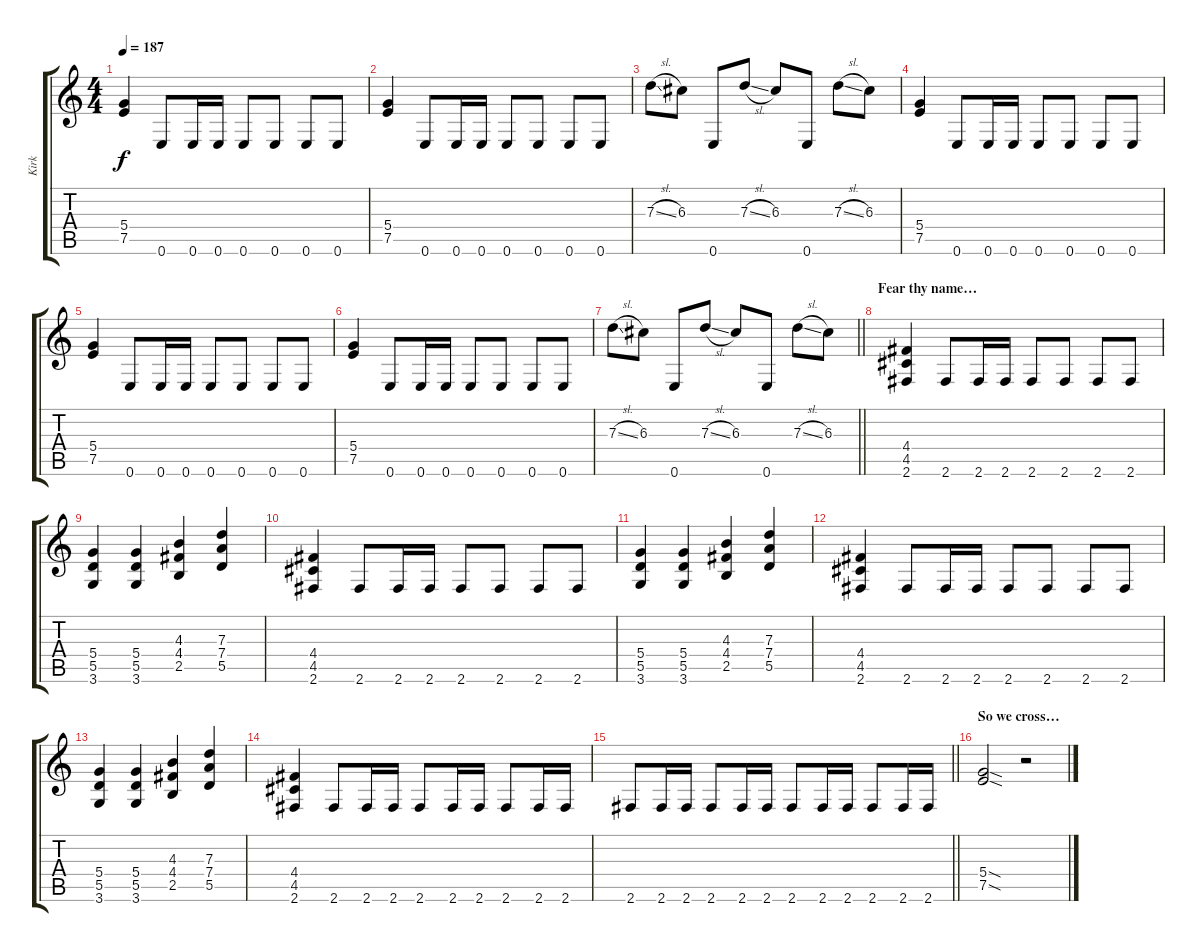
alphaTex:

\track ("Kirk" "Kirk") {instrument distortionguitar}
\staff {score tabs}
\tuning (E4 B3 G3 D3 A2 E2) {hide}
\ts (4 4)
\tempo 187
\clef g2
\ks c
(5.4 7.5).4{dy f} 0.6.8 0.6.16 0.6.16 0.6.8 0.6.8 0.6.8 0.6.8 |
(5.4 7.5).4 0.6.8 0.6.16 0.6.16 0.6.8 0.6.8 0.6.8 0.6.8 |
7.3{sl}.8 6.3.8 0.6.8 7.3{sl}.8 6.3.8 0.6.8 7.3{sl}.8 6.3.8 |
(5.4 7.5).4 0.6.8 0.6.16 0.6.16 0.6.8 0.6.8 0.6.8 0.6.8 |
(5.4 7.5).4 0.6.8 0.6.16 0.6.16 0.6.8 0.6.8 0.6.8 0.6.8 |
(5.4 7.5).4 0.6.8 0.6.16 0.6.16 0.6.8 0.6.8 0.6.8 0.6.8 |
\barLineRight lightlight
7.3{sl}.8 6.3.8 0.6.8 7.3{sl}.8 6.3.8 0.6.8 7.3{sl}.8 6.3.8 |
\section ("" "Fear thy name…")
(4.4 4.5 2.6).4 2.6.8 2.6.16 2.6.16 2.6.8 2.6.8 2.6.8 2.6.8 |
(5.4 5.5 3.6).4 (5.4 5.5 3.6).4 (4.3 4.4 2.5).4 (7.3 7.4 5.5).4 |
(4.4 4.5 2.6).4 2.6.8 2.6.16 2.6.16 2.6.8 2.6.8 2.6.8 2.6.8 |
(5.4 5.5 3.6).4 (5.4 5.5 3.6).4 (4.3 4.4 2.5).4 (7.3 7.4 5.5).4 |
(4.4 4.5 2.6).4 2.6.8 2.6.16 2.6.16 2.6.8 2.6.8 2.6.8 2.6.8 |
(5.4 5.5 3.6).4 (5.4 5.5 3.6).4 (4.3 4.4 2.5).4 (7.3 7.4 5.5).4 |
(4.4 4.5 2.6).4 2.6.8 2.6.16 2.6.16 2.6.8 2.6.16 2.6.16 2.6.8 2.6.16 2.6.16 |
\barLineRight lightlight
2.6.8 2.6.16 2.6.16 2.6.8 2.6.16 2.6.16 2.6.8 2.6.16 2.6.16 2.6.8 2.6.16 2.6.16 |
\section ("" "So we cross…")
(5.4{sod} 7.5{sod}).2 r.2
